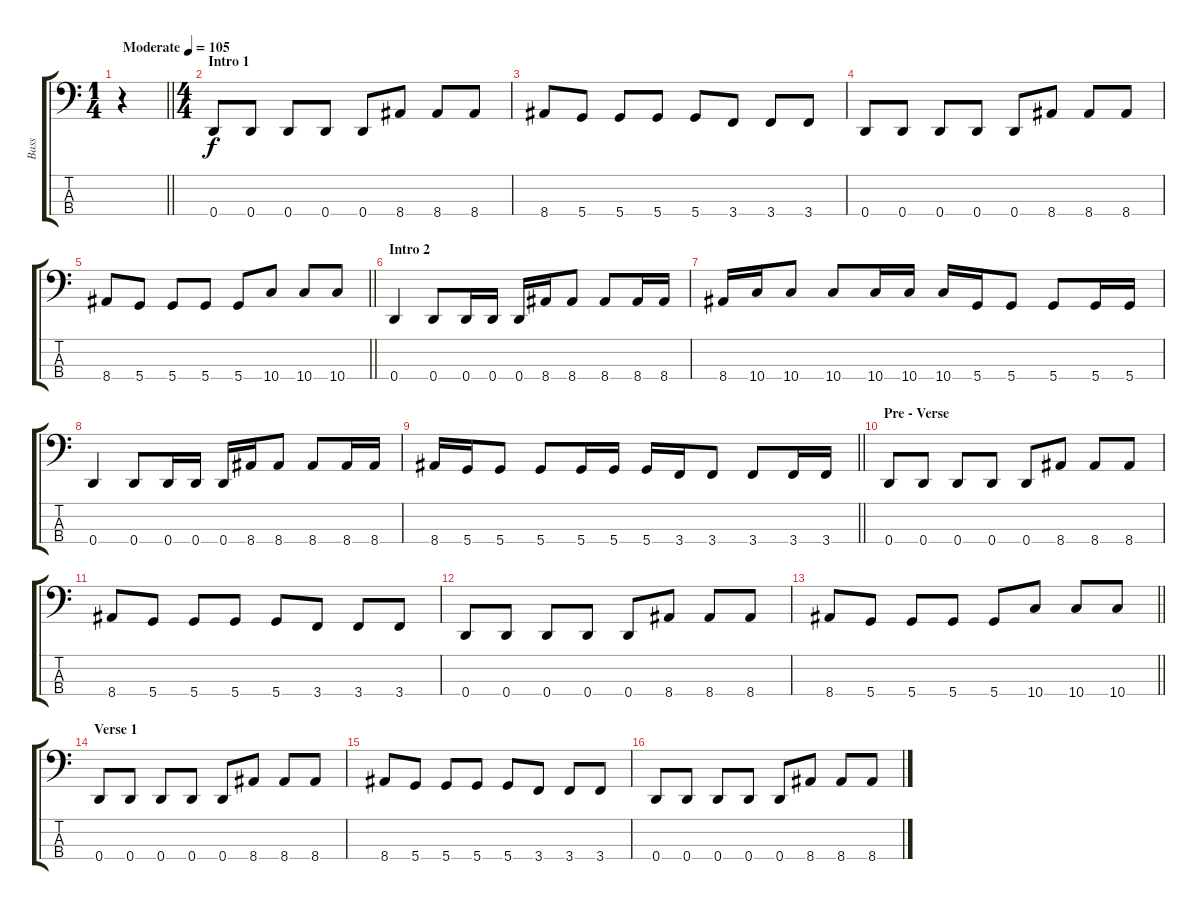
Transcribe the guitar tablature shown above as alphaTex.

\track ("Bass" "Bass") {instrument electricbassfinger}
\staff {score tabs}
\tuning (G2 D2 A1 D1) {hide}
\ts (1 4)
\tempo (105 "Moderate")
\clef f4
\barLineRight lightlight
\ks c
r.4{dy f instrument electricbassfinger} |
\ts (4 4)
\section ("" "Intro 1")
0.4.8 0.4.8 0.4.8 0.4.8 0.4.8 8.4.8 8.4.8 8.4.8 |
8.4.8 5.4.8 5.4.8 5.4.8 5.4.8 3.4.8 3.4.8 3.4.8 |
0.4.8 0.4.8 0.4.8 0.4.8 0.4.8 8.4.8 8.4.8 8.4.8 |
\barLineRight lightlight
8.4.8 5.4.8 5.4.8 5.4.8 5.4.8 10.4.8 10.4.8 10.4.8 |
\section ("" "Intro 2")
0.4.4 0.4.8 0.4.16 0.4.16 0.4.16 8.4.16 8.4.8 8.4.8 8.4.16 8.4.16 |
8.4.16 10.4.16 10.4.8 10.4.8 10.4.16 10.4.16 10.4.16 5.4.16 5.4.8 5.4.8 5.4.16 5.4.16 |
0.4.4 0.4.8 0.4.16 0.4.16 0.4.16 8.4.16 8.4.8 8.4.8 8.4.16 8.4.16 |
\barLineRight lightlight
8.4.16 5.4.16 5.4.8 5.4.8 5.4.16 5.4.16 5.4.16 3.4.16 3.4.8 3.4.8 3.4.16 3.4.16 |
\section ("" "Pre - Verse")
0.4.8 0.4.8 0.4.8 0.4.8 0.4.8 8.4.8 8.4.8 8.4.8 |
8.4.8 5.4.8 5.4.8 5.4.8 5.4.8 3.4.8 3.4.8 3.4.8 |
0.4.8 0.4.8 0.4.8 0.4.8 0.4.8 8.4.8 8.4.8 8.4.8 |
\barLineRight lightlight
8.4.8 5.4.8 5.4.8 5.4.8 5.4.8 10.4.8 10.4.8 10.4.8 |
\section ("" "Verse 1")
0.4.8 0.4.8 0.4.8 0.4.8 0.4.8 8.4.8 8.4.8 8.4.8 |
8.4.8 5.4.8 5.4.8 5.4.8 5.4.8 3.4.8 3.4.8 3.4.8 |
0.4.8 0.4.8 0.4.8 0.4.8 0.4.8 8.4.8 8.4.8 8.4.8
